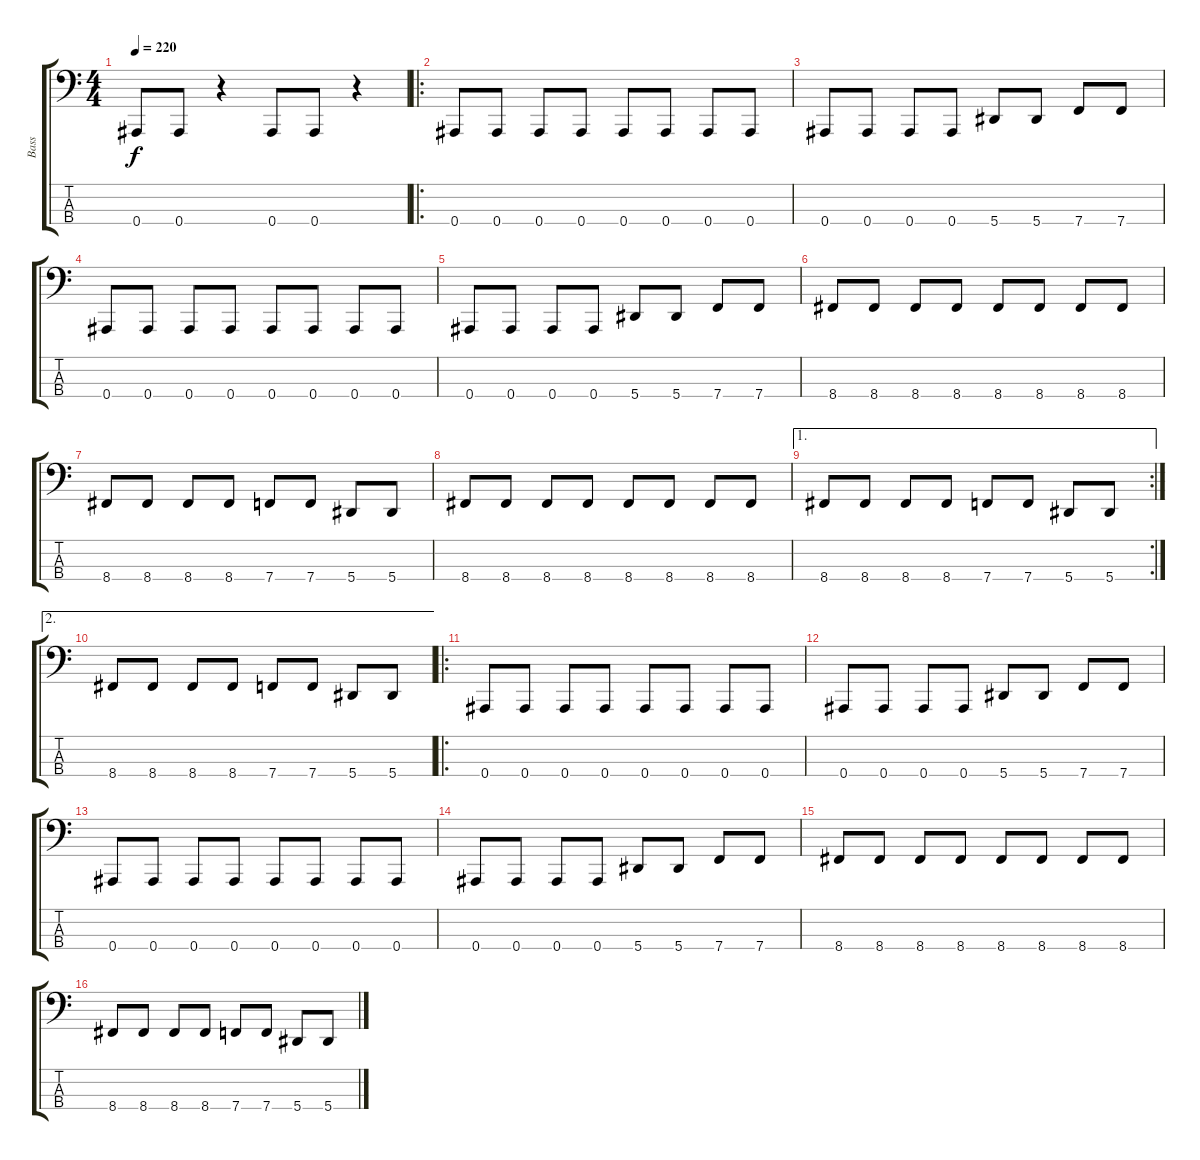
\track ("Bass" "Bass") {instrument electricbasspick}
\staff {score tabs}
\tuning (Eb2 Bb1 F1 Bb0) {hide}
\ts (4 4)
\tempo 220
\clef f4
\ks c
0.4.8{dy f} 0.4.8 r.4 0.4.8 0.4.8 r.4 |
\ro
0.4.8 0.4.8 0.4.8 0.4.8 0.4.8 0.4.8 0.4.8 0.4.8 |
0.4.8 0.4.8 0.4.8 0.4.8 5.4.8 5.4.8 7.4.8 7.4.8 |
0.4.8 0.4.8 0.4.8 0.4.8 0.4.8 0.4.8 0.4.8 0.4.8 |
0.4.8 0.4.8 0.4.8 0.4.8 5.4.8 5.4.8 7.4.8 7.4.8 |
8.4.8 8.4.8 8.4.8 8.4.8 8.4.8 8.4.8 8.4.8 8.4.8 |
8.4.8 8.4.8 8.4.8 8.4.8 7.4.8 7.4.8 5.4.8 5.4.8 |
8.4.8 8.4.8 8.4.8 8.4.8 8.4.8 8.4.8 8.4.8 8.4.8 |
\ae 1
\rc 2
8.4.8 8.4.8 8.4.8 8.4.8 7.4.8 7.4.8 5.4.8 5.4.8 |
\ae 2
8.4.8 8.4.8 8.4.8 8.4.8 7.4.8 7.4.8 5.4.8 5.4.8 |
\ro
0.4.8 0.4.8 0.4.8 0.4.8 0.4.8 0.4.8 0.4.8 0.4.8 |
0.4.8 0.4.8 0.4.8 0.4.8 5.4.8 5.4.8 7.4.8 7.4.8 |
0.4.8 0.4.8 0.4.8 0.4.8 0.4.8 0.4.8 0.4.8 0.4.8 |
0.4.8 0.4.8 0.4.8 0.4.8 5.4.8 5.4.8 7.4.8 7.4.8 |
8.4.8 8.4.8 8.4.8 8.4.8 8.4.8 8.4.8 8.4.8 8.4.8 |
8.4.8 8.4.8 8.4.8 8.4.8 7.4.8 7.4.8 5.4.8 5.4.8
